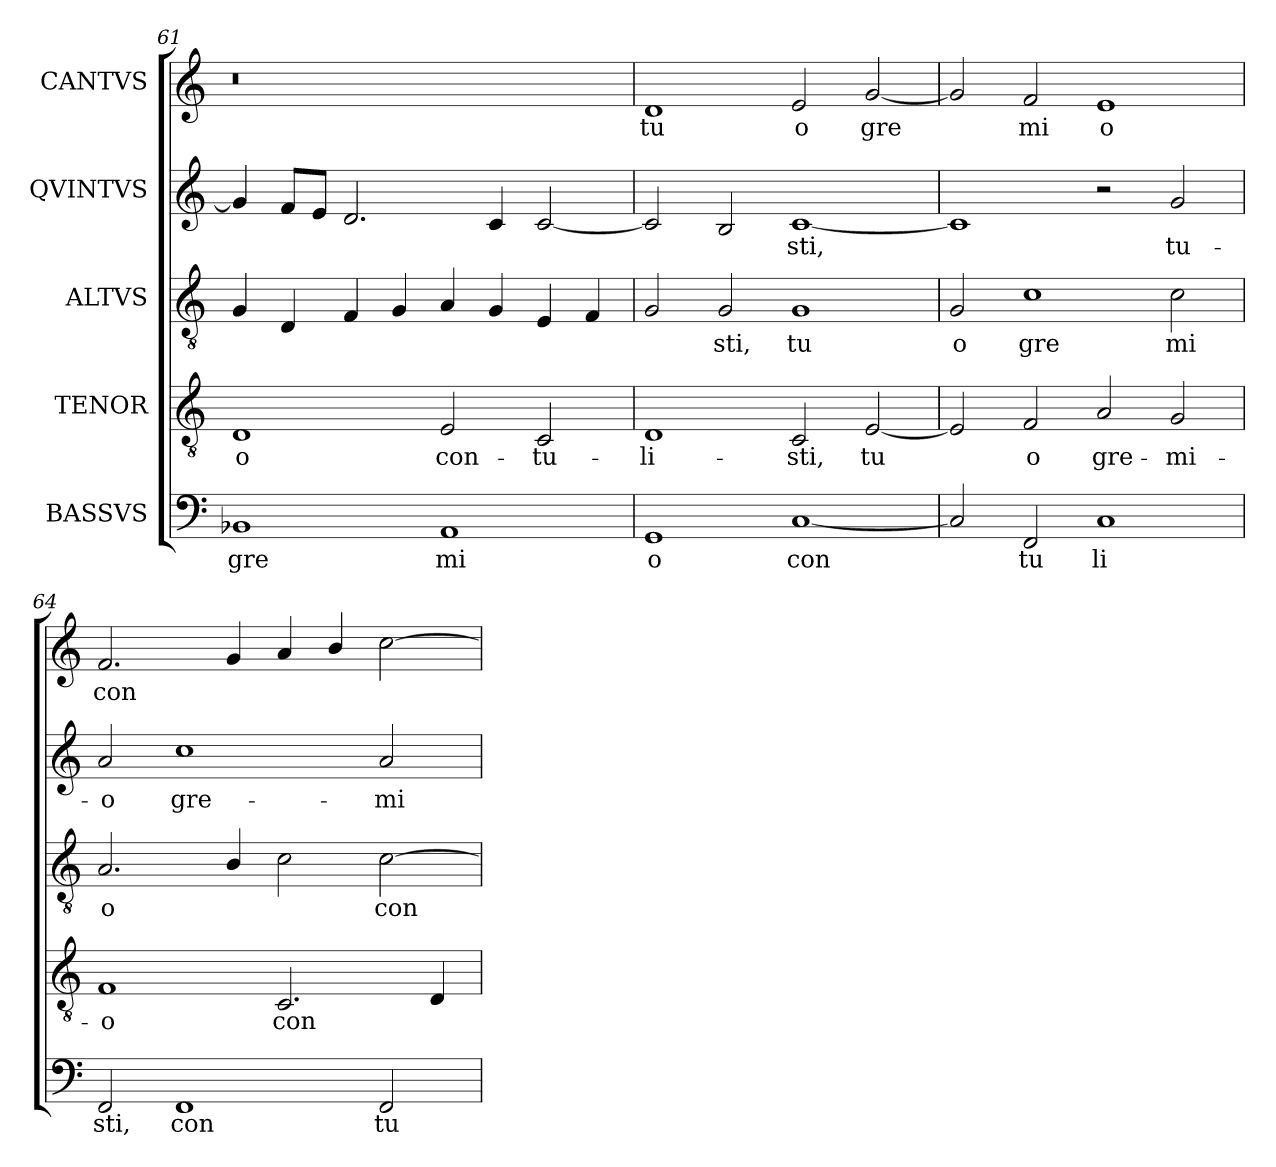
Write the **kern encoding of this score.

**kern	**text	**kern	**text	**kern	**text	**kern	**text	**kern	**text
*part5	*part5	*part4	*part4	*part3	*part3	*part2	*part2	*part1	*part1
*staff5	*staff5	*staff4	*staff4	*staff3	*staff3	*staff2	*staff2	*staff1	*staff1
*I"BASSVS	*	*I"TENOR	*	*I"ALTVS	*	*I"QVINTVS	*	*I"CANTVS	*
!!LO:PB:g=z
*clefF4	*	*clefGv2	*	*clefGv2	*	*clefG2	*	*clefG2	*
*k[]	*	*k[]	*	*k[]	*	*k[]	*	*k[]	*
*C:	*	*C:	*	*C:	*	*C:	*	*C:	*
=61	=61	=61	=61	=61	=61	=61	=61	=61	=61
!	!LO:LY:b:cj	!	!LO:LY:b:cj	!	!LO:LY:b:cj	!	!LO:LY:b:cj	!	!
1BB-X	gre	1D	o	4G/	.	4g/]	--	0r	.
!	!	!	!	!	!LO:LY:b:cj	!	!LO:LY:b:cj	!	!
.	.	.	.	4D/	.	8f/L	--	.	.
!	!	!	!	!	!	!	!LO:LY:b:cj	!	!
.	.	.	.	.	.	8e/J	--	.	.
!	!	!	!	!	!LO:LY:b:cj	!	!LO:LY:b:cj	!	!
.	.	.	.	4F/	.	2.d/	--	.	.
!	!	!	!	!	!LO:LY:b:cj	!	!	!	!
.	.	.	.	4G/	.	.	.	.	.
!	!LO:LY:b:cj	!	!LO:LY:b:cj	!	!LO:LY:b:cj	!	!	!	!
1AA	mi	2E/	con-	4A/	.	.	.	.	.
!	!	!	!	!	!LO:LY:b:cj	!	!LO:LY:b:cj	!	!
.	.	.	.	4G/	.	4c/	--	.	.
!	!	!	!LO:LY:b:cj	!	!LO:LY:b:cj	!	!LO:LY:b:cj	!	!
.	.	2C/	-tu-	4E/	.	[<2c/	--	.	.
!	!	!	!	!	!LO:LY:b:cj	!	!	!	!
.	.	.	.	4F/	.	.	.	.	.
=62	=62	=62	=62	=62	=62	=62	=62	=62	=62
!	!LO:LY:b:cj	!	!LO:LY:b:cj	!	!LO:LY:b:cj	!	!LO:LY:b:cj	!	!LO:LY:b:cj
1GG	o	1D	-li-	2G/	.	2c/]	--	1d	tu
!	!	!	!	!	!LO:LY:b:cj	!	!LO:LY:b:cj	!	!
.	.	.	.	2G/	sti,	2B/	--	.	.
!	!LO:LY:b:cj	!	!LO:LY:b:cj	!	!LO:LY:b:cj	!	!LO:LY:b:cj	!	!LO:LY:b:cj
[<1C	con	2C/	-sti,	1G	tu	[<1c	-sti,	2e/	o
!	!	!	!LO:LY:b:cj	!	!	!	!	!	!LO:LY:b:cj
.	.	[<2E/	tu-	.	.	.	.	[<2g/	gre
=63	=63	=63	=63	=63	=63	=63	=63	=63	=63
!	!LO:LY:b:cj	!	!LO:LY:b:cj	!	!LO:LY:b:cj	!	!LO:LY:b:cj	!	!LO:LY:b:cj
2C/]	.	2E/]	--	2G/	o	1c]	.	2g/]	.
!	!LO:LY:b:cj	!	!LO:LY:b:cj	!	!LO:LY:b:cj	!	!	!	!LO:LY:b:cj
2FF/	tu	2F/	-o	1c	gre	.	.	2f/	mi
!	!LO:LY:b:cj	!	!LO:LY:b:cj	!	!	!	!	!	!LO:LY:b:cj
1C	li	2A/	gre-	.	.	2r	.	1e	o
!	!	!	!LO:LY:b:cj	!	!LO:LY:b:cj	!	!LO:LY:b:cj	!	!
.	.	2G/	-mi-	2c\	mi	2g/	tu-	.	.
=64	=64	=64	=64	=64	=64	=64	=64	=64	=64
!	!LO:LY:b:cj	!	!LO:LY:b:cj	!	!LO:LY:b:cj	!	!LO:LY:b:cj	!	!LO:LY:b:cj
2FF/	sti,	1F	-o	2.A/	o	2a/	-o	2.f/	con
!	!LO:LY:b:cj	!	!	!	!	!	!LO:LY:b:cj	!	!
1FF	con	.	.	.	.	1cc	gre-	.	.
!	!	!	!	!	!LO:LY:b:cj	!	!	!	!LO:LY:b:cj
.	.	.	.	4B/	.	.	.	4g/	.
!	!	!	!LO:LY:b:cj	!	!LO:LY:b:cj	!	!	!	!LO:LY:b:cj
.	.	2.C/	con-	2c\	.	.	.	4a/	.
!	!	!	!	!	!	!	!	!	!LO:LY:b:cj
.	.	.	.	.	.	.	.	4b/	.
!	!LO:LY:b:cj	!	!	!	!LO:LY:b:cj	!	!LO:LY:b:cj	!	!LO:LY:b:cj
2FF/	tu	.	.	[>2c\	con	2a/	-mi-	[>2cc\	.
!	!	!	!LO:LY:b:cj	!	!	!	!	!	!
.	.	4D/	--	.	.	.	.	.	.
=	=	=	=	=	=	=	=	=	=
*-	*-	*-	*-	*-	*-	*-	*-	*-	*-
